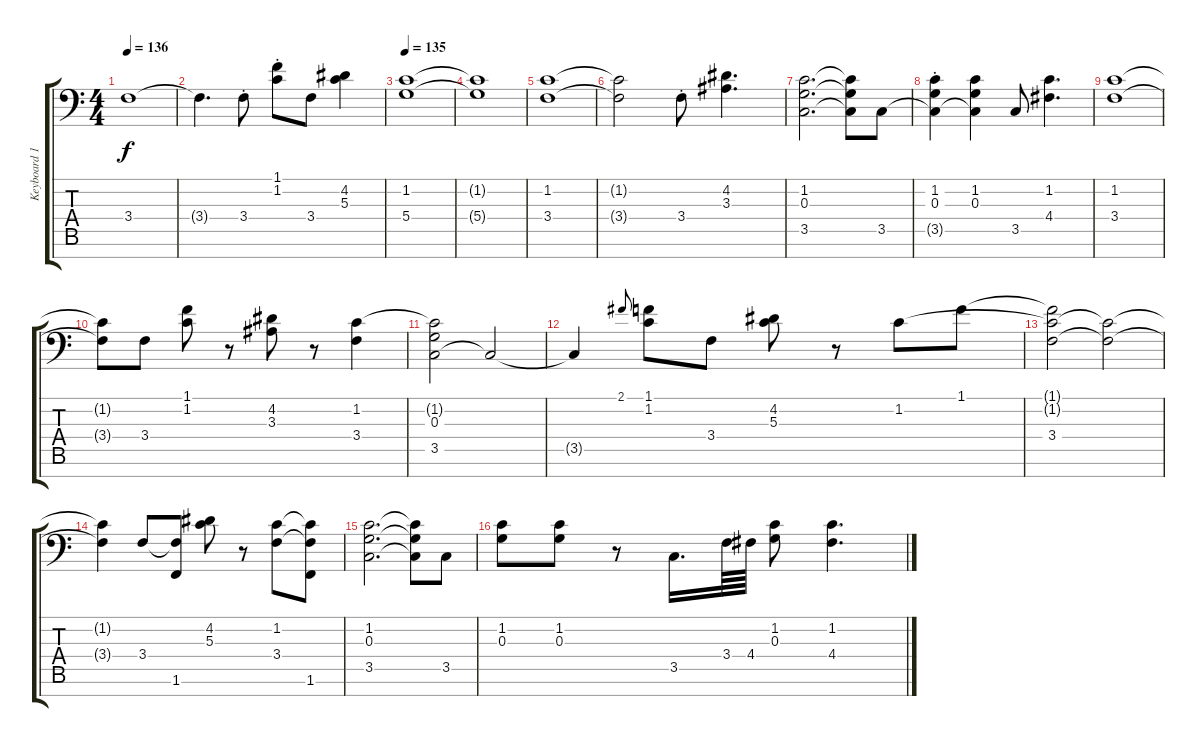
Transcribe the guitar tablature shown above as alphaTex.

\track ("Keyboard 1 RH" "Keyboard 1") {instrument brightacousticpiano}
\staff {score tabs}
\tuning (E4 B3 G3 D3 A2 E2 A1) {hide}
\ts (4 4)
\tempo 136
\clef f4
\ks c
3.4.1{dy f} |
3.4{t}.4{d} 3.4{st}.8 (1.1{st} 1.2{st}).8 3.4.8 (4.2 5.3).4 |
\tempo 135
(1.2 5.4).1 |
(1.2{t} 5.4{t}).1 |
(1.2 3.4).1 |
(1.2{t} 3.4{t}).2 3.4{st}.8 (4.2 3.3).4{d} |
(1.2 0.3 3.5).2{d} (1.2{t} 0.3{t} 3.5{t}).8 3.5.8 |
(1.2{st} 0.3{st} 3.5{t}).4 (1.2 0.3 3.5{t}).4 3.5.8 (1.2 4.4).4{d} |
(1.2 3.4).1 |
(1.2{t} 3.4{t}).8 3.4.8 (1.1 1.2).8 r.8 (4.2 3.3).8 r.8 (1.2 3.4).4 |
(1.2{t} 0.3 3.5).2 3.5{t}.2 |
3.5{t}.4 2.1.8{gr onbeat} (1.1 1.2).8 3.4.8 (4.2 5.3).8 r.8 1.2.8 1.1.8 |
(1.1{t} 1.2{t} 3.4).2 (1.2{t} 3.4{t}).2 |
(1.2{t} 3.4{t}).4 3.4.8 (3.4{t} 1.6).8 (4.2 5.3).8 r.8 (1.2 3.4).8 (1.2{t} 3.4{t} 1.6).8 |
(1.2 0.3 3.5).2{d} (1.2{t} 0.3{t} 3.5{t}).8 3.5.8 |
(1.2 0.3).8 (1.2 0.3).8 r.8 3.5.16{d} 3.4.64 4.4.64 (1.2 0.3).8 (1.2 4.4).4{d}
